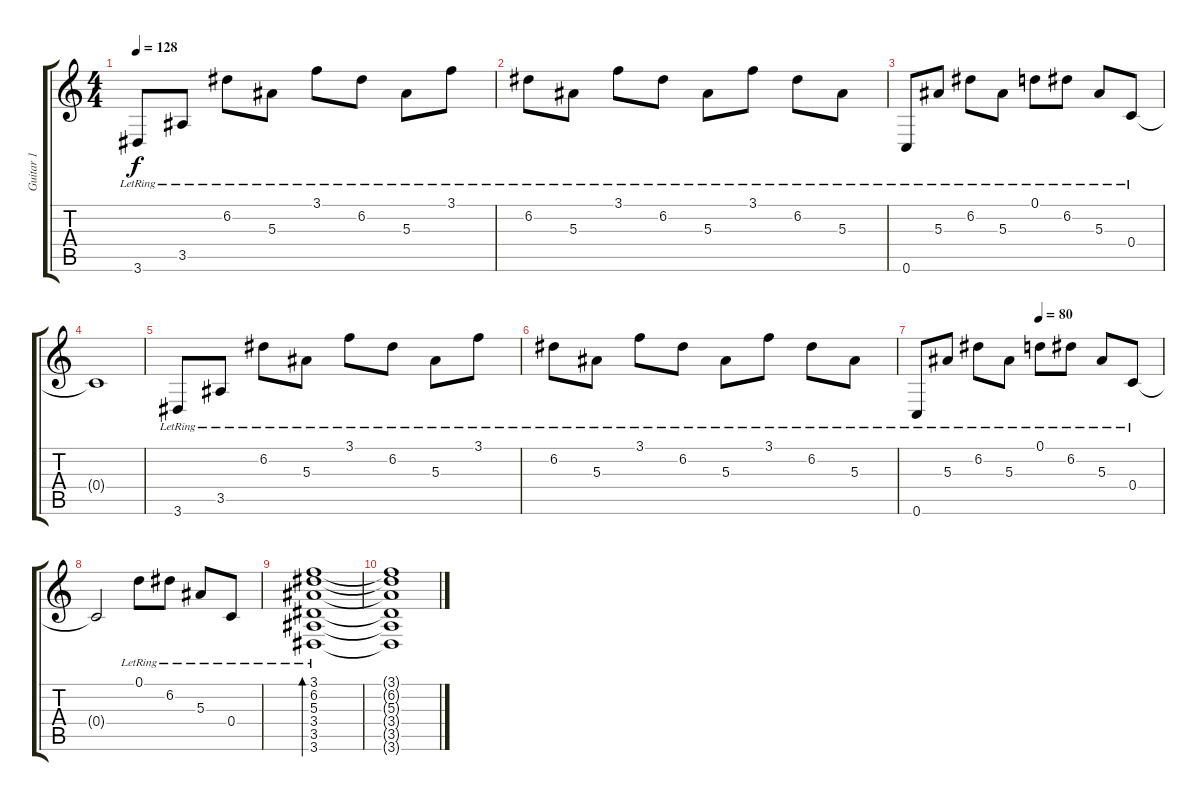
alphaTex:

\track ("Guitar 1" "Guitar 1") {instrument acousticguitarsteel}
\staff {score tabs}
\tuning (D4 A3 F3 C3 G2 C2) {hide}
\ts (4 4)
\tempo 128
\clef g2
\ks c
3.6{lr}.8{dy f} 3.5{lr}.8 6.2{lr}.8 5.3{lr}.8 3.1{lr}.8 6.2{lr}.8 5.3{lr}.8 3.1{lr}.8 |
6.2{lr}.8 5.3{lr}.8 3.1{lr}.8 6.2{lr}.8 5.3{lr}.8 3.1{lr}.8 6.2{lr}.8 5.3{lr}.8 |
0.6{lr}.8 5.3{lr}.8 6.2{lr}.8 5.3{lr}.8 0.1{lr}.8 6.2{lr}.8 5.3{lr}.8 0.4{lr}.8 |
0.4{t}.1 |
3.6{lr}.8 3.5{lr}.8 6.2{lr}.8 5.3{lr}.8 3.1{lr}.8 6.2{lr}.8 5.3{lr}.8 3.1{lr}.8 |
6.2{lr}.8 5.3{lr}.8 3.1{lr}.8 6.2{lr}.8 5.3{lr}.8 3.1{lr}.8 6.2{lr}.8 5.3{lr}.8 |
\tempo (80 0.5)
0.6{lr}.8 5.3{lr}.8 6.2{lr}.8 5.3{lr}.8 0.1{lr}.8 6.2{lr}.8 5.3{lr}.8 0.4{lr}.8 |
0.4{t}.2 0.1{lr}.8 6.2{lr}.8 5.3{lr}.8 0.4{lr}.8 |
(3.1{lr} 6.2{lr} 5.3{lr} 3.4{lr} 3.5{lr} 3.6{lr}).1{bd 240} |
(3.1{t} 6.2{t} 5.3{t} 3.4{t} 3.5{t} 3.6{t}).1
